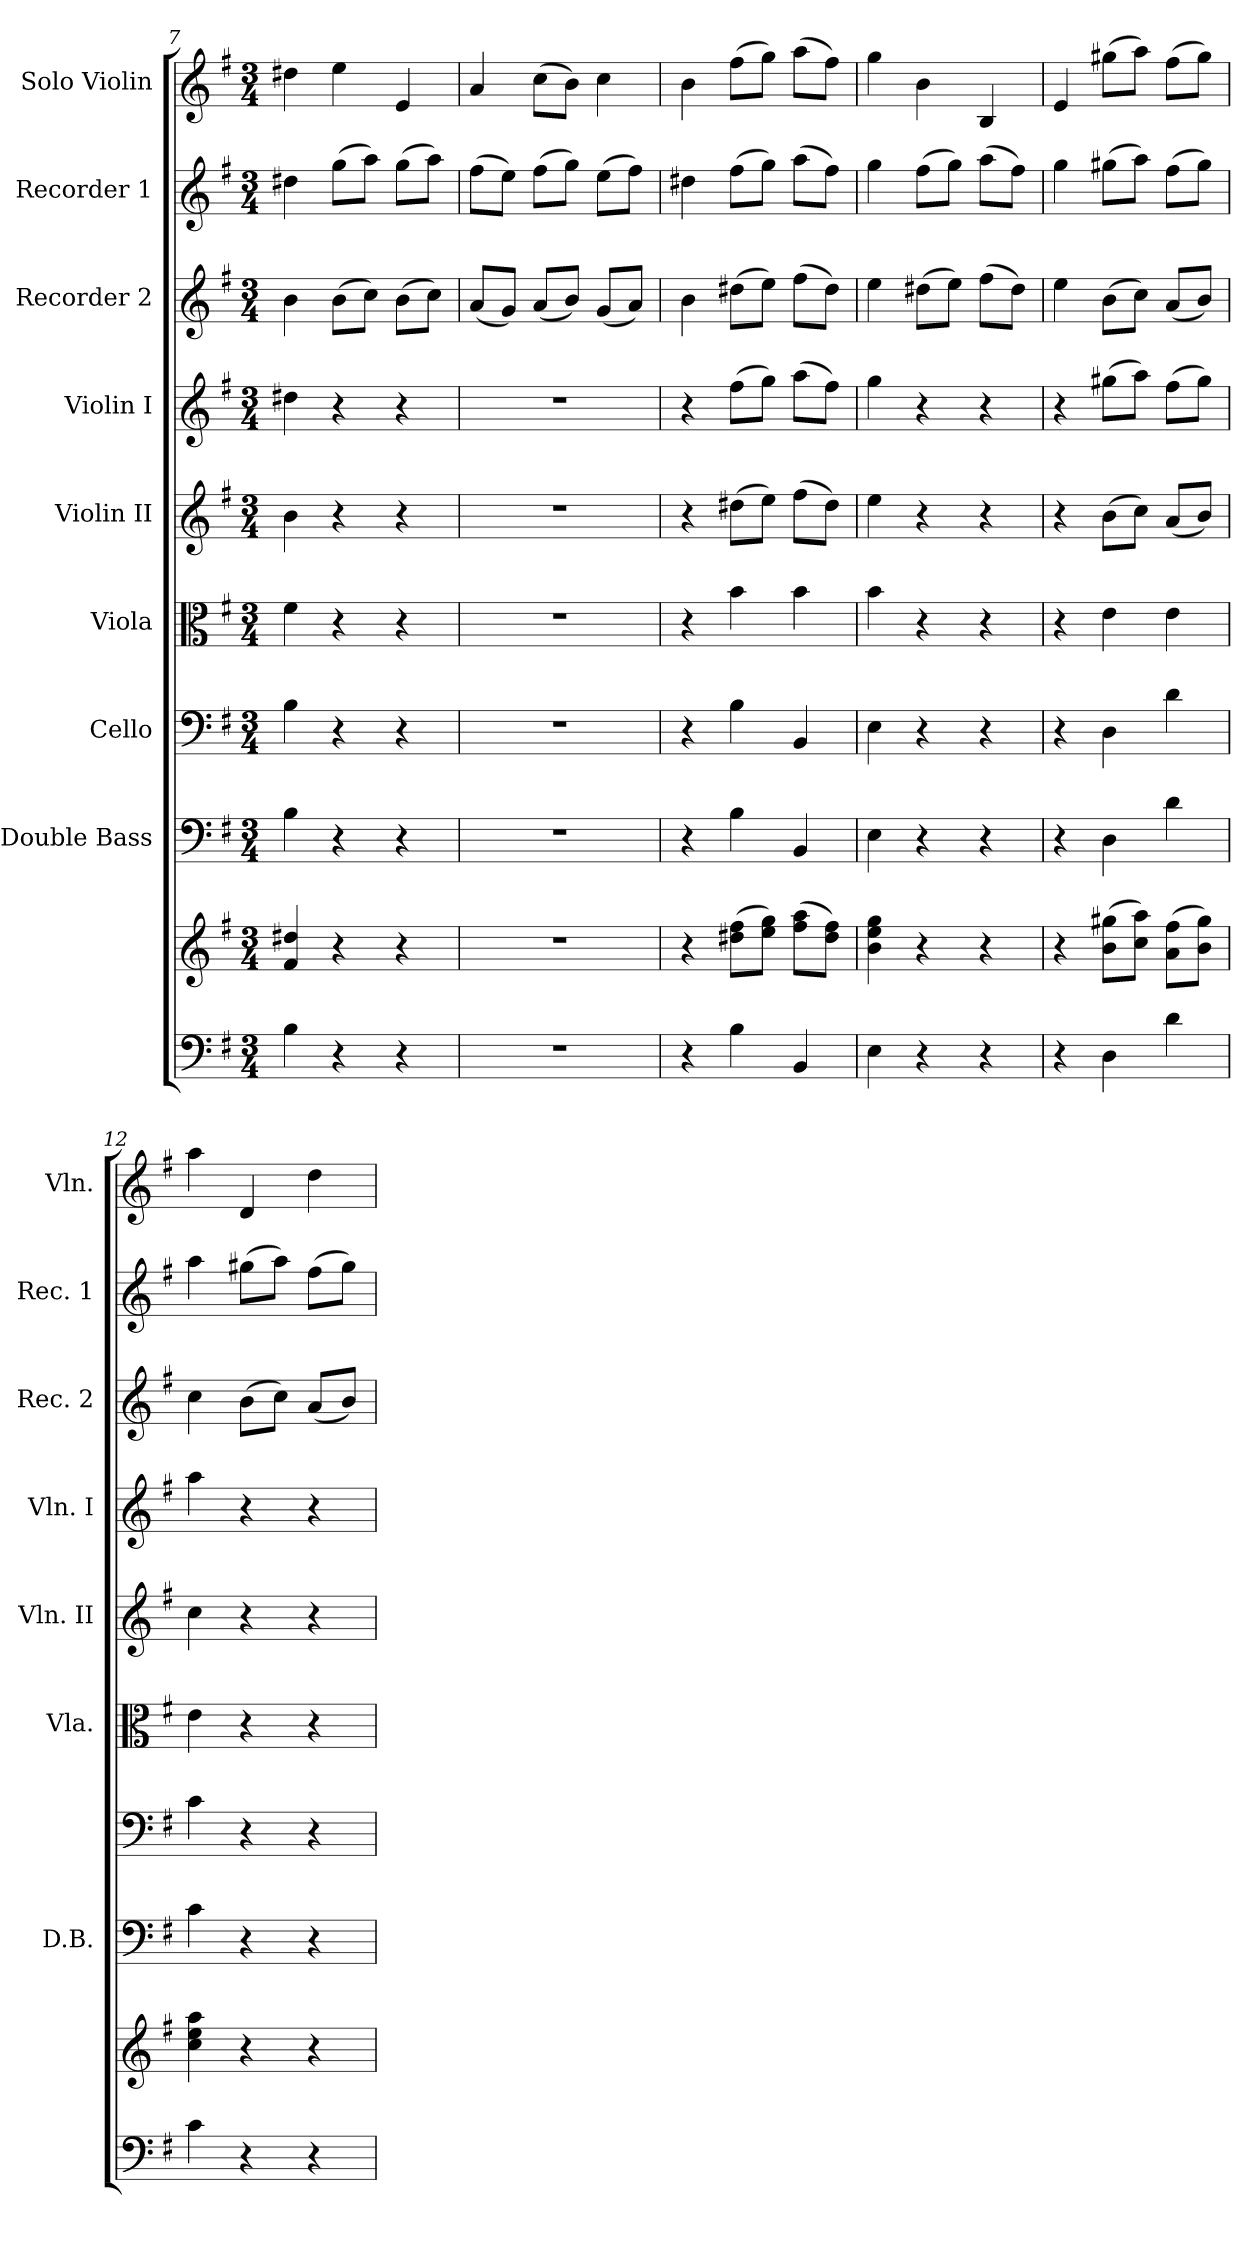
**kern	**kern	**kern	**kern	**kern	**kern	**kern	**kern	**kern	**kern
*part9	*part9	*part8	*part7	*part6	*part5	*part4	*part3	*part2	*part1
*staff10	*staff9	*staff8	*staff7	*staff6	*staff5	*staff4	*staff3	*staff2	*staff1
*	*	*I"Double Bass	*I"Cello	*I"Viola	*I"Violin II	*I"Violin I	*I"Recorder 2	*I"Recorder 1	*I"Solo Violin
*	*	*I'D.B.	*	*I'Vla.	*I'Vln. II	*I'Vln. I	*I'Rec. 2	*I'Rec. 1	*I'Vln.
!!LO:PB:g=z
*clefF4	*clefG2	*clefF4	*clefF4	*clefC3	*clefG2	*clefG2	*clefG2	*clefG2	*clefG2
*	*	*ITrd7c12	*	*	*	*	*	*	*
*k[f#]	*k[f#]	*k[f#]	*k[f#]	*k[f#]	*k[f#]	*k[f#]	*k[f#]	*k[f#]	*k[f#]
*G:	*G:	*G:	*G:	*G:	*G:	*G:	*G:	*G:	*G:
*M3/4	*M3/4	*M3/4	*M3/4	*M3/4	*M3/4	*M3/4	*M3/4	*M3/4	*M3/4
=7	=7	=7	=7	=7	=7	=7	=7	=7	=7
4B\	4f#/ 4dd#/	4BB\	4B\	4f#\	4b\	4dd#\	4b\	4dd#\	4dd#\
4r	4r	4r	4r	4r	4r	4r	(>8b\L	(>8gg\L	4ee\
.	.	.	.	.	.	.	8cc\J)	8aa\J)	.
4r	4r	4r	4r	4r	4r	4r	(>8b\L	(>8gg\L	4e/
.	.	.	.	.	.	.	8cc\J)	8aa\J)	.
=8	=8	=8	=8	=8	=8	=8	=8	=8	=8
2.r	2.r	2.r	2.r	2.r	2.r	2.r	(<8a/L	(>8ff#\L	4a/
.	.	.	.	.	.	.	8g/J)	8ee\J)	.
.	.	.	.	.	.	.	(<8a/L	(>8ff#\L	(>8cc\L
.	.	.	.	.	.	.	8b/J)	8gg\J)	8b\J)
.	.	.	.	.	.	.	(<8g/L	(>8ee\L	4cc\
.	.	.	.	.	.	.	8a/J)	8ff#\J)	.
=9	=9	=9	=9	=9	=9	=9	=9	=9	=9
4r	4r	4r	4r	4r	4r	4r	4b\	4dd#\	4b\
4B\	(>8dd#\ 8ff#\L	4BB\	4B\	4b\	(>8dd#\L	(>8ff#\L	(>8dd#\L	(>8ff#\L	(>8ff#\L
.	8ee\ 8gg\J)	.	.	.	8ee\J)	8gg\J)	8ee\J)	8gg\J)	8gg\J)
4BB/	(>8ff#\ 8aa\L	4BBB/	4BB/	4b\	(>8ff#\L	(>8aa\L	(>8ff#\L	(>8aa\L	(>8aa\L
.	8dd#\ 8ff#\J)	.	.	.	8dd#\J)	8ff#\J)	8dd#\J)	8ff#\J)	8ff#\J)
=10	=10	=10	=10	=10	=10	=10	=10	=10	=10
4E\	4b\ 4ee\ 4gg\	4EE\	4E\	4b\	4ee\	4gg\	4ee\	4gg\	4gg\
4r	4r	4r	4r	4r	4r	4r	(>8dd#\L	(>8ff#\L	4b\
.	.	.	.	.	.	.	8ee\J)	8gg\J)	.
4r	4r	4r	4r	4r	4r	4r	(>8ff#\L	(>8aa\L	4B/
.	.	.	.	.	.	.	8dd#\J)	8ff#\J)	.
=11	=11	=11	=11	=11	=11	=11	=11	=11	=11
4r	4r	4r	4r	4r	4r	4r	4ee\	4gg\	4e/
4D\	(>8b\ 8gg#\L	4DD\	4D\	4e\	(>8b\L	(>8gg#\L	(>8b\L	(>8gg#\L	(>8gg#\L
.	8cc\ 8aa\J)	.	.	.	8cc\J)	8aa\J)	8cc\J)	8aa\J)	8aa\J)
4d\	(>8a\ 8ff#\L	4D\	4d\	4e\	(<8a/L	(>8ff#\L	(<8a/L	(>8ff#\L	(>8ff#\L
.	8b\ 8gg#\J)	.	.	.	8b/J)	8gg#\J)	8b/J)	8gg#\J)	8gg#\J)
=12	=12	=12	=12	=12	=12	=12	=12	=12	=12
4c\	4cc\ 4ee\ 4aa\	4C\	4c\	4e\	4cc\	4aa\	4cc\	4aa\	4aa\
4r	4r	4r	4r	4r	4r	4r	(>8b\L	(>8gg#\L	4d/
.	.	.	.	.	.	.	8cc\J)	8aa\J)	.
4r	4r	4r	4r	4r	4r	4r	(<8a/L	(>8ff#\L	4dd\
.	.	.	.	.	.	.	8b/J)	8gg#\J)	.
=	=	=	=	=	=	=	=	=	=
*-	*-	*-	*-	*-	*-	*-	*-	*-	*-
